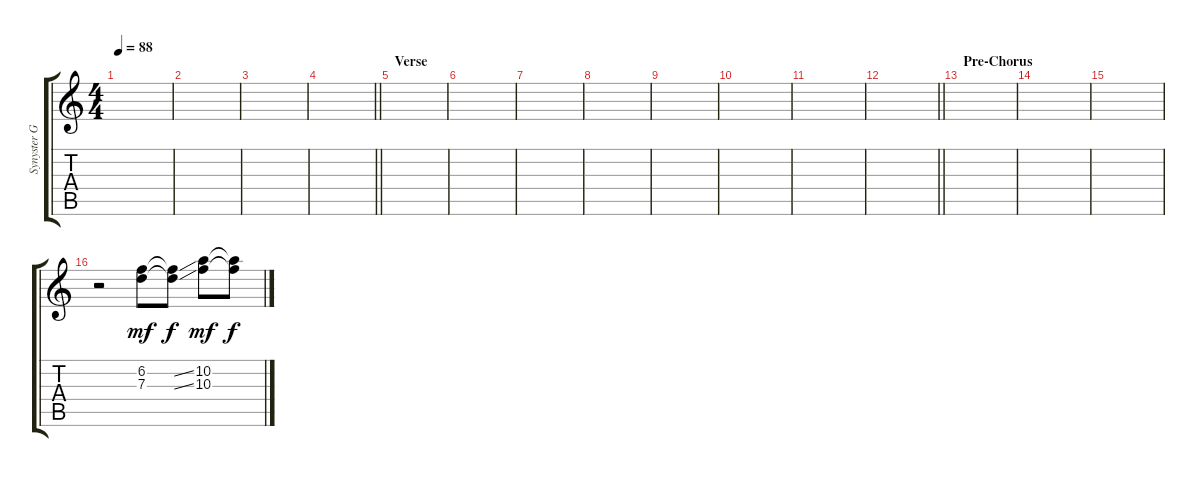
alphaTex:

\track ("Synyster Gates (Lead)" "Synyster G") {instrument distortionguitar}
\staff {score tabs}
\tuning (E4 B3 G3 D3 A2 D2) {hide}
\ts (4 4)
\tempo 88
\clef g2
\ks c
|
|
|
\barLineRight lightlight
|
\section ("" "Verse")
|
|
|
|
|
|
|
\barLineRight lightlight
|
\section ("" "Pre-Chorus")
|
|
|
r.2 (6.2 7.3).8{dy mf} (6.2{ss t} 7.3{ss t}).8{dy f} (10.2 10.3).8{dy mf} (10.2{ss t} 10.3{ss t}).8{dy f}
